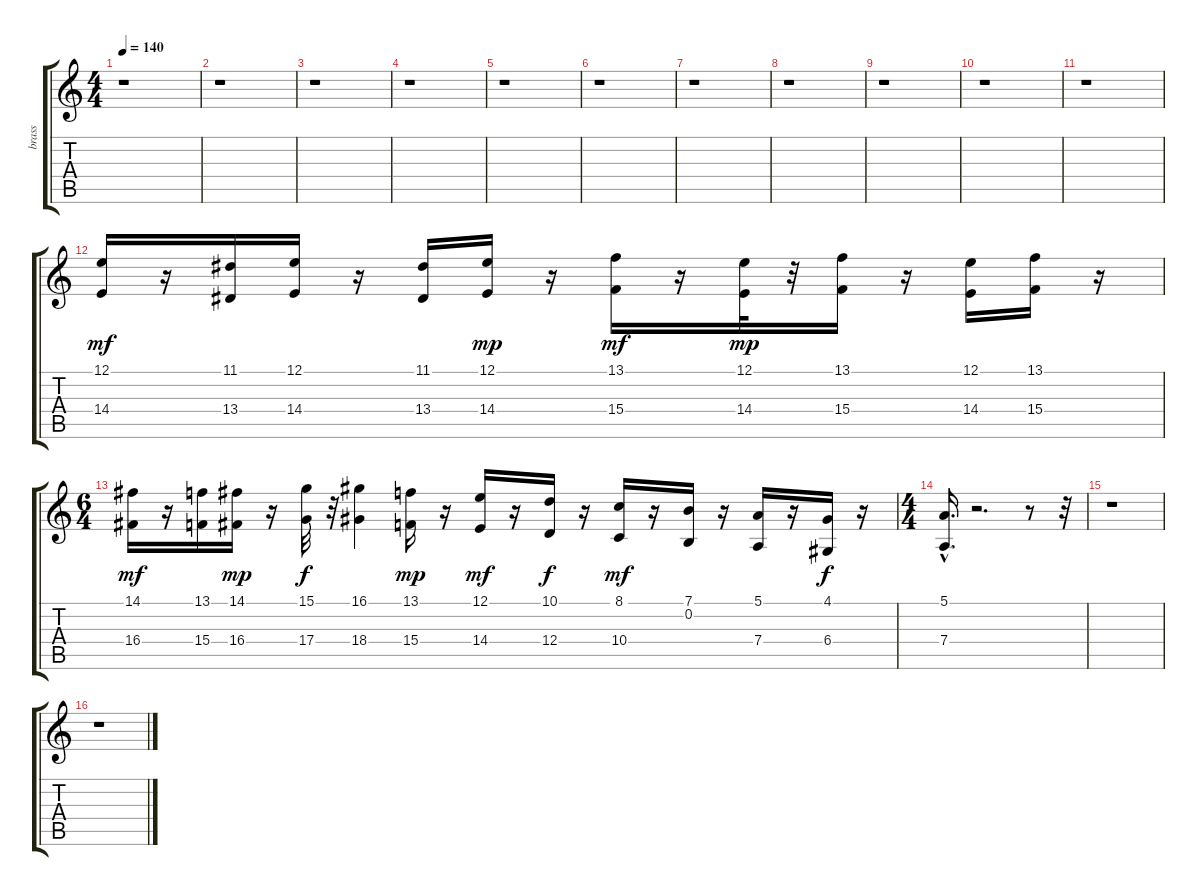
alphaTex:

\track ("brass" "brass") {instrument brasssection}
\staff {score tabs}
\tuning (E4 B3 G3 D3 A2 E2) {hide}
\ts (4 4)
\tempo 140
\clef g2
\ks c
r.1{dy mf instrument brasssection} |
r.1 |
r.1 |
r.1 |
r.1 |
r.1 |
r.1 |
r.1 |
r.1 |
r.1 |
r.1 |
(12.1 14.4).16 r.16 (11.1 13.4).16 (12.1 14.4).16 r.16 (11.1 13.4).16 (12.1 14.4).16{dy mp} r.16 (13.1 15.4).16{dy mf} r.16 (12.1 14.4).32{dy mp} r.32 (13.1 15.4).16 r.16 (12.1 14.4).16 (13.1 15.4).16 r.16 |
\ts (6 4)
(14.1 16.4).16{dy mf} r.16 (13.1 15.4).16 (14.1 16.4).16{dy mp} r.16 (15.1 17.4).32{dy f} r.32 (16.1 18.4).4 (13.1 15.4).16{dy mp} r.16 (12.1 14.4).16{dy mf} r.16 (10.1 12.4).16{dy f} r.16 (8.1 10.4).16{dy mf} r.16 (7.1 0.2).16 r.16 (5.1 7.4).16 r.16 (4.1 6.4).16{dy f} r.16 |
\ts (4 4)
(5.1{hac} 7.4).16{d} r.2{d} r.8 r.32 |
r.1 |
r.1
